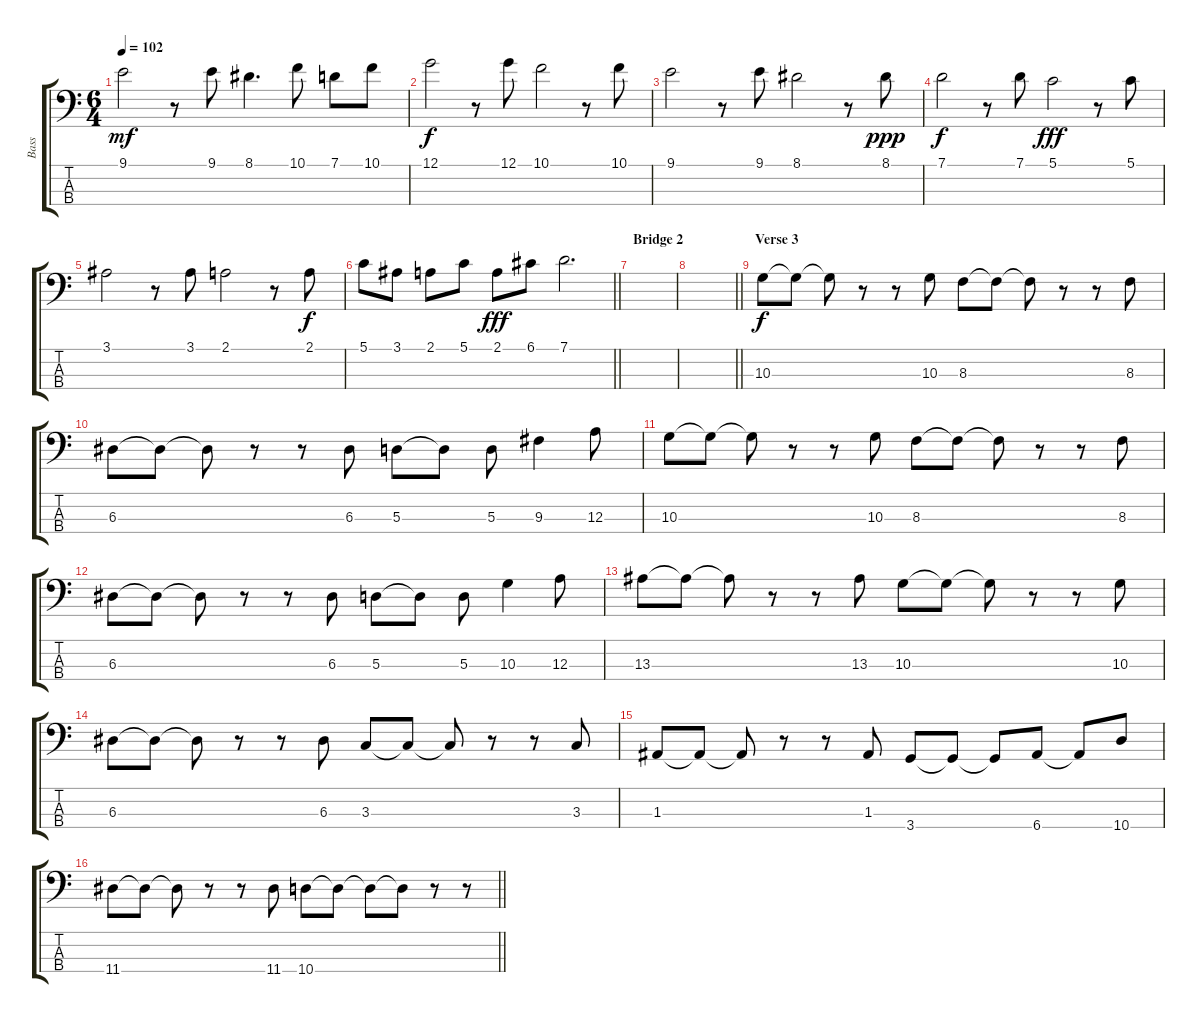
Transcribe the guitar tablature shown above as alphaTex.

\track ("Bass" "Bass") {instrument electricbassfinger}
\staff {score tabs}
\tuning (G2 D2 A1 E1) {hide}
\ts (6 4)
\tempo 102
\clef f4
\ks c
9.1.2{dy mf} r.8 9.1.8 8.1.4{d} 10.1.8 7.1.8 10.1.8 |
12.1.2{dy f} r.8 12.1.8 10.1.2 r.8 10.1.8 |
9.1.2 r.8 9.1.8 8.1.2 r.8 8.1.8{dy ppp} |
7.1.2{dy f} r.8 7.1.8 5.1.2{dy fff} r.8 5.1.8 |
3.1.2 r.8 3.1.8 2.1.2 r.8 2.1.8{dy f} |
\barLineRight lightlight
5.1.8 3.1.8 2.1.8 5.1.8 2.1.8{dy fff} 6.1.8 7.1.2{d} |
\section ("" "Bridge 2")
|
\barLineRight lightlight
|
\section ("" "Verse 3")
10.3.8{dy f} 10.3{t}.8 10.3{t}.8 r.8 r.8 10.3.8 8.3.8 8.3{t}.8 8.3{t}.8 r.8 r.8 8.3.8 |
6.3.8 6.3{t}.8 6.3{t}.8 r.8 r.8 6.3.8 5.3.8 5.3{t}.8 5.3.8 9.3.4 12.3.8 |
10.3.8 10.3{t}.8 10.3{t}.8 r.8 r.8 10.3.8 8.3.8 8.3{t}.8 8.3{t}.8 r.8 r.8 8.3.8 |
6.3.8 6.3{t}.8 6.3{t}.8 r.8 r.8 6.3.8 5.3.8 5.3{t}.8 5.3.8 10.3.4 12.3.8 |
13.3.8 13.3{t}.8 13.3{t}.8 r.8 r.8 13.3.8 10.3.8 10.3{t}.8 10.3{t}.8 r.8 r.8 10.3.8 |
6.3.8 6.3{t}.8 6.3{t}.8 r.8 r.8 6.3.8 3.3.8 3.3{t}.8 3.3{t}.8 r.8 r.8 3.3.8 |
1.3.8 1.3{t}.8 1.3{t}.8 r.8 r.8 1.3.8 3.4.8 3.4{t}.8 3.4{t}.8 6.4.8 6.4{t}.8 10.4.8 |
\barLineRight lightlight
11.4.8 11.4{t}.8 11.4{t}.8 r.8 r.8 11.4.8 10.4.8 10.4{t}.8 10.4{t}.8 10.4{t}.8 r.8 r.8
